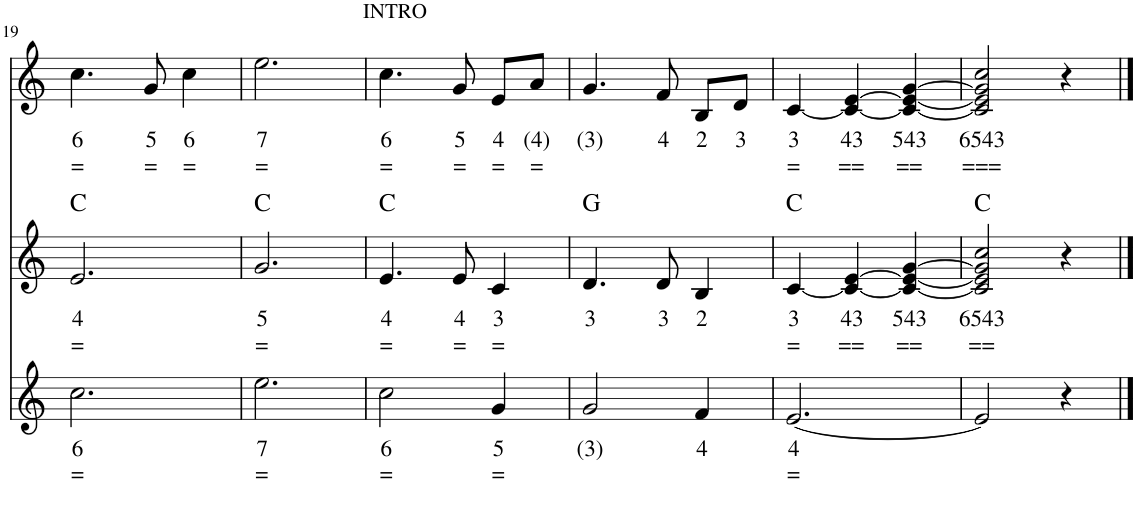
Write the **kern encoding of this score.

**kern	**text	**text	**kern	**text	**text	**kern	**text	**text	**harte	**kern	**text	**text	**kern	**text	**text
*part5	*part5	*part5	*part4	*part4	*part4	*part3	*part3	*part3	*part3	*part2	*part2	*part2	*part1	*part1	*part1
*staff5	*staff5	*staff5	*staff4	*staff4	*staff4	*staff3	*staff3	*staff3	*	*staff2	*staff2	*staff2	*staff1	*staff1	*staff1
*I"Stem	*	*	*I"Stem	*	*	*I"Stem	*	*	*	*I"Stem	*	*	*I"Stem	*	*
!!LO:PB:g=z
*clefG2	*	*	*clefG2	*	*	*clefG2	*	*	*	*clefG2	*	*	*clefG2	*	*
*k[]	*	*	*k[]	*	*	*k[]	*	*	*	*k[]	*	*	*k[]	*	*
*M3/4	*	*	*M3/4	*	*	*M3/4	*	*	*	*M3/4	*	*	*M3/4	*	*
=19	=19	=19	=19	=19	=19	=19	=19	=19	=19	=19	=19	=19	=19	=19	=19
!	!	!	!	!LO:LY:b	!LO:LY:b	!	!LO:LY:b	!LO:LY:b	!	!	!	!	!	!LO:LY:b	!LO:LY:b
2.e	4	=	2.cc\	6	=	2.e/	4	=	C:maj	2.cc	6	=	4.cc\	6	=
!	!	!	!	!	!	!	!	!	!	!	!	!	!	!LO:LY:b	!LO:LY:b
.	.	.	.	.	.	.	.	.	.	.	.	.	8g/	5	=
!	!	!	!	!	!	!	!	!	!	!	!	!	!	!LO:LY:b	!LO:LY:b
.	.	.	.	.	.	.	.	.	.	.	.	.	4cc\	6	=
=20	=20	=20	=20	=20	=20	=20	=20	=20	=20	=20	=20	=20	=20	=20	=20
!	!	!	!	!LO:LY:b	!LO:LY:b	!	!LO:LY:b	!LO:LY:b	!	!	!	!	!	!LO:LY:b	!LO:LY:b
2.g	5	=	2.ee\	7	=	2.g/	5	=	C:maj	2.ee	7	=	2.ee\	7	=
=21	=21	=21	=21	=21	=21	=21	=21	=21	=21	=21	=21	=21	=21	=21	=21
!	!	!	!	!	!	!	!	!	!	!	!	!	!LO:TX:a:t=INTRO	!	!
!	!	!	!	!LO:LY:b	!LO:LY:b	!	!LO:LY:b	!LO:LY:b	!	!	!	!	!	!LO:LY:b	!LO:LY:b
4e	4	=	2cc\	6	=	4.e/	4	=	C:maj	4.e 4.cc	64	=	4.cc\	6	=
4e	4	=	.	.	.	.	.	.	.	.	.	.	.	.	.
!	!	!	!	!	!	!	!LO:LY:b	!LO:LY:b	!	!	!	!	!	!LO:LY:b	!LO:LY:b
.	.	.	.	.	.	8e/	4	=	.	8g 8cc	65	==	8g/	5	=
!	!	!	!	!LO:LY:b	!LO:LY:b	!	!LO:LY:b	!LO:LY:b	!	!	!	!	!	!LO:LY:b	!LO:LY:b
4c	3	=	4g/	5	=	4c/	3	=	.	4e 4cc	64	==	8e/L	4	=
!	!	!	!	!	!	!	!	!	!	!	!	!	!	!LO:LY:b	!LO:LY:b
.	.	.	.	.	.	.	.	.	.	.	.	.	8a/J	(4)	=
=22	=22	=22	=22	=22	=22	=22	=22	=22	=22	=22	=22	=22	=22	=22	=22
!	!	!	!	!LO:LY:b	!	!	!LO:LY:b	!	!	!	!	!	!	!LO:LY:b	!
2.B	2	.	2g/	(3)	.	4.d/	3	.	G:maj	4.e 4.g	(3)(2)	.	4.g/	(3)	.
!	!	!	!	!	!	!	!LO:LY:b	!	!	!	!	!	!	!LO:LY:b	!
.	.	.	.	.	.	8d/	3	.	.	8f	4	.	8f/	4	.
!	!	!	!	!LO:LY:b	!	!	!LO:LY:b	!	!	!	!	!	!	!LO:LY:b	!
.	.	.	4f/	4	.	4B/	2	.	.	4d	3	.	8B/L	2	.
!	!	!	!	!	!	!	!	!	!	!	!	!	!	!LO:LY:b	!
.	.	.	.	.	.	.	.	.	.	.	.	.	8d/J	3	.
=23	=23	=23	=23	=23	=23	=23	=23	=23	=23	=23	=23	=23	=23	=23	=23
!	!	!	!	!LO:LY:b	!LO:LY:b	!	!LO:LY:b	!LO:LY:b	!	!	!	!	!	!LO:LY:b	!LO:LY:b
[2.c	3	=	[2.e/	4	=	[4c/	3	=	C:maj	[2.G [2.c	3	=	[4c/	3	=
!	!	!	!	!	!	!	!LO:LY:b	!LO:LY:b	!	!	!	!	!	!LO:LY:b	!LO:LY:b
.	.	.	.	.	.	4c/_ [4e/	43	==	.	.	.	.	4c/_ [4e/	43	==
!	!	!	!	!	!	!	!LO:LY:b	!LO:LY:b	!	!	!	!	!	!LO:LY:b	!LO:LY:b
.	.	.	.	.	.	4c/_ 4e/_ [4g/	543	==	.	.	.	.	4c/_ 4e/_ [4g/	543	==
=24	=24	=24	=24	=24	=24	=24	=24	=24	=24	=24	=24	=24	=24	=24	=24
!	!	!	!	!	!	!	!LO:LY:b	!LO:LY:b	!	!	!	!	!	!LO:LY:b	!LO:LY:b
2c]	.	.	2e/]	.	.	2c/] 2e/] 2g/] 2cc/	6543	==	C:maj	2G] 2c]	3	=	2c/] 2e/] 2g/] 2cc/	6543	===
4r	.	.	4r	.	.	4r	.	.	.	4r	.	.	4r	.	.
==	==	==	==	==	==	==	==	==	==	==	==	==	==	==	==
*-	*-	*-	*-	*-	*-	*-	*-	*-	*-	*-	*-	*-	*-	*-	*-
